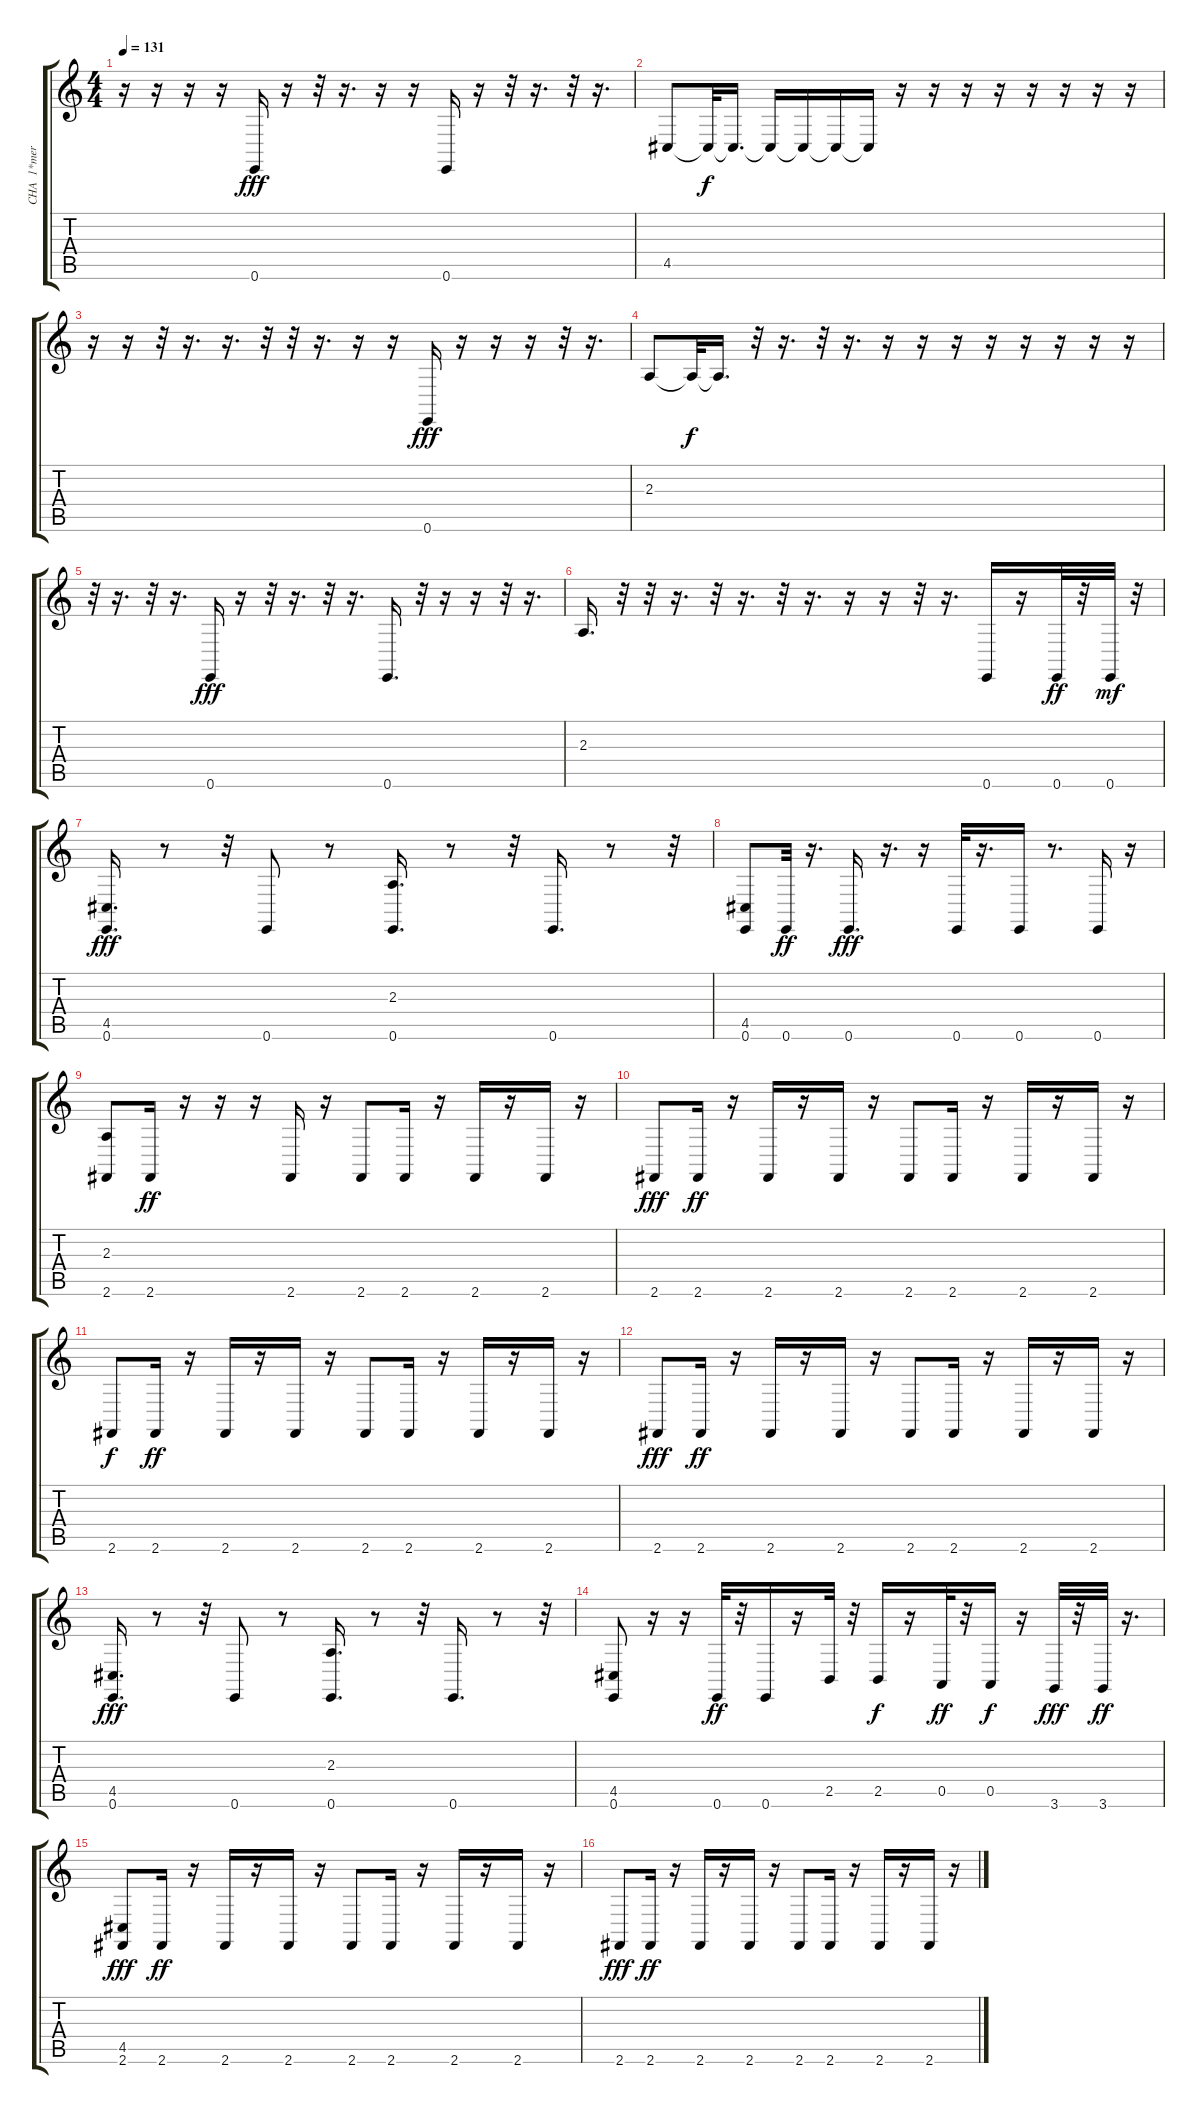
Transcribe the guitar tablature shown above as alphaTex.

\track ("CHA  1*merged" "CHA  1*mer") {instrument acousticgrandpiano}
\staff {score tabs}
\tuning (E4 B3 G3 D3 A2 E2) {hide}
\ts (4 4)
\tempo 131
\clef g2
\ks c
r.16{dy f} r.16 r.16 r.16 0.6.16{dy fff} r.16 r.32 r.16{d} r.16 r.16 0.6.16 r.16 r.32 r.16{d} r.32 r.16{d} |
4.5.8 4.5{t}.32{dy f} 4.5{t}.16{d} 4.5{t}.16 4.5{t}.16 4.5{t}.16 4.5{t}.16 r.16 r.16 r.16 r.16 r.16 r.16 r.16 r.16 |
r.16 r.16 r.32 r.16{d} r.16{d} r.32 r.32 r.16{d} r.16 r.16 0.6.16{dy fff} r.16 r.16 r.16 r.32 r.16{d} |
2.3.8 2.3{t}.32{dy f} 2.3{t}.16{d} r.32 r.16{d} r.32 r.16{d} r.16 r.16 r.16 r.16 r.16 r.16 r.16 r.16 |
r.32 r.16{d} r.32 r.16{d} 0.6.16{dy fff} r.16 r.32 r.16{d} r.32 r.16{d} 0.6.16{d} r.32 r.16 r.16 r.32 r.16{d} |
2.3.16{d} r.32 r.32 r.16{d} r.32 r.16{d} r.32 r.16{d} r.16 r.16 r.32 r.16{d} 0.6.16 r.16 0.6.32{dy ff} r.32 0.6.32{dy mf} r.32 |
(4.5 0.6).16{d dy fff} r.8 r.32 0.6.8 r.8 (2.3 0.6).16{d} r.8 r.32 0.6.16{d} r.8 r.32 |
(4.5 0.6).8 0.6.32{dy ff} r.16{d} 0.6.16{d dy fff} r.16{d} r.16 0.6.32 r.16{d} 0.6.16 r.8{d} 0.6.16 r.16 |
(2.3 2.6).8 2.6.16{dy ff} r.16 r.16 r.16 2.6.16 r.16 2.6.8 2.6.16 r.16 2.6.16 r.16 2.6.16 r.16 |
2.6.8{dy fff} 2.6.16{dy ff} r.16 2.6.16 r.16 2.6.16 r.16 2.6.8 2.6.16 r.16 2.6.16 r.16 2.6.16 r.16 |
2.6.8{dy f} 2.6.16{dy ff} r.16 2.6.16 r.16 2.6.16 r.16 2.6.8 2.6.16 r.16 2.6.16 r.16 2.6.16 r.16 |
2.6.8{dy fff} 2.6.16{dy ff} r.16 2.6.16 r.16 2.6.16 r.16 2.6.8 2.6.16 r.16 2.6.16 r.16 2.6.16 r.16 |
(4.5 0.6).16{d dy fff} r.8 r.32 0.6.8 r.8 (2.3 0.6).16{d} r.8 r.32 0.6.16{d} r.8 r.32 |
(4.5 0.6).8 r.16 r.16 0.6.32{dy ff} r.32 0.6.16 r.16 2.5.32 r.32 2.5.16{dy f} r.16 0.5.32{dy ff} r.32 0.5.16{dy f} r.16 3.6.32{dy fff} r.32 3.6.32{dy ff} r.16{d} |
(4.5 2.6).8{dy fff} 2.6.16{dy ff} r.16 2.6.16 r.16 2.6.16 r.16 2.6.8 2.6.16 r.16 2.6.16 r.16 2.6.16 r.16 |
2.6.8{dy fff} 2.6.16{dy ff} r.16 2.6.16 r.16 2.6.16 r.16 2.6.8 2.6.16 r.16 2.6.16 r.16 2.6.16 r.16
